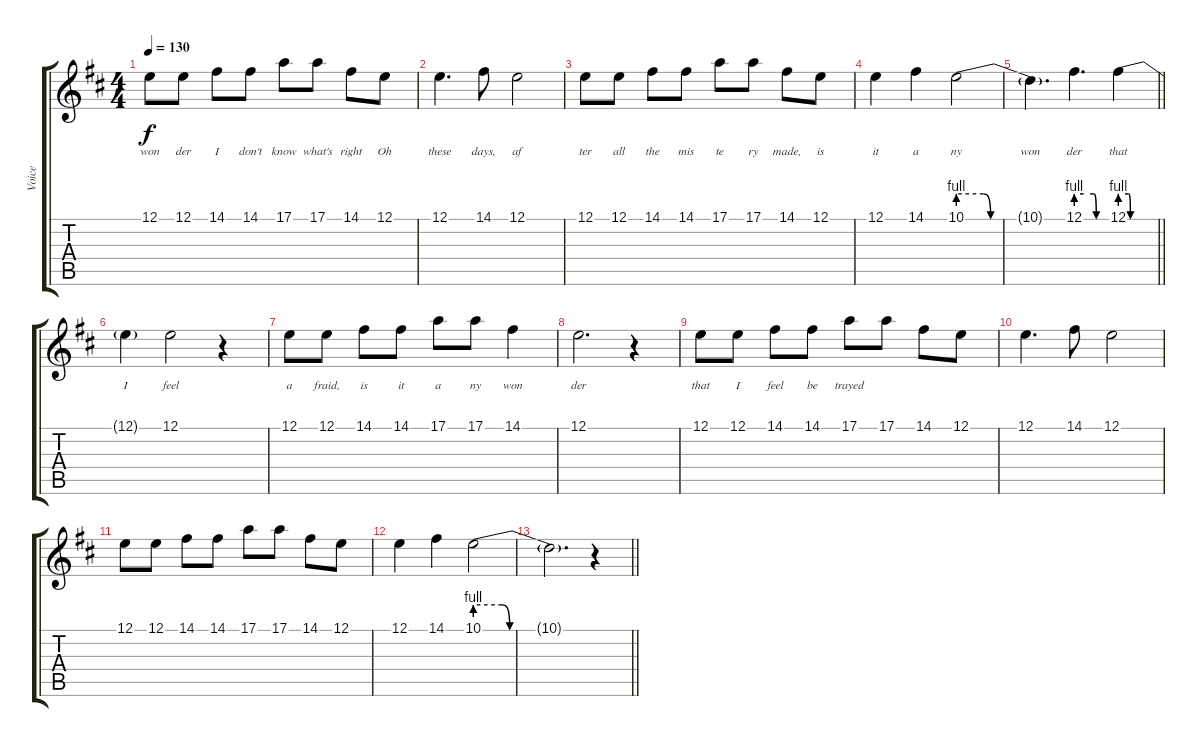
\track ("Voice" "Voice") {instrument flute}
\staff {score tabs}
\tuning (E4 B3 G3 D3 A2 E2) {hide}
\ts (4 4)
\tempo 130
\clef g2
\ks d
12.1.8{lyrics (0 "won") lyrics (1 "") lyrics (2 "") lyrics (3 "") lyrics (4 "") dy f} 12.1.8{lyrics (0 "der") lyrics (1 "") lyrics (2 "") lyrics (3 "") lyrics (4 "")} 14.1.8{lyrics (0 "I") lyrics (1 "") lyrics (2 "") lyrics (3 "") lyrics (4 "")} 14.1.8{lyrics (0 "don't") lyrics (1 "") lyrics (2 "") lyrics (3 "") lyrics (4 "")} 17.1.8{lyrics (0 "know") lyrics (1 "") lyrics (2 "") lyrics (3 "") lyrics (4 "")} 17.1.8{lyrics (0 "what's") lyrics (1 "") lyrics (2 "") lyrics (3 "") lyrics (4 "")} 14.1.8{lyrics (0 "right") lyrics (1 "") lyrics (2 "") lyrics (3 "") lyrics (4 "")} 12.1.8{lyrics (0 "Oh") lyrics (1 "") lyrics (2 "") lyrics (3 "") lyrics (4 "")} |
12.1.4{d lyrics (0 "these") lyrics (1 "") lyrics (2 "") lyrics (3 "") lyrics (4 "")} 14.1.8{lyrics (0 "days,") lyrics (1 "") lyrics (2 "") lyrics (3 "") lyrics (4 "")} 12.1.2{lyrics (0 "af") lyrics (1 "") lyrics (2 "") lyrics (3 "") lyrics (4 "")} |
12.1.8{lyrics (0 "ter") lyrics (1 "") lyrics (2 "") lyrics (3 "") lyrics (4 "")} 12.1.8{lyrics (0 "all") lyrics (1 "") lyrics (2 "") lyrics (3 "") lyrics (4 "")} 14.1.8{lyrics (0 "the") lyrics (1 "") lyrics (2 "") lyrics (3 "") lyrics (4 "")} 14.1.8{lyrics (0 "mis") lyrics (1 "") lyrics (2 "") lyrics (3 "") lyrics (4 "")} 17.1.8{lyrics (0 "te") lyrics (1 "") lyrics (2 "") lyrics (3 "") lyrics (4 "")} 17.1.8{lyrics (0 "ry") lyrics (1 "") lyrics (2 "") lyrics (3 "") lyrics (4 "")} 14.1.8{lyrics (0 "made,") lyrics (1 "") lyrics (2 "") lyrics (3 "") lyrics (4 "")} 12.1.8{lyrics (0 "is") lyrics (1 "") lyrics (2 "") lyrics (3 "") lyrics (4 "")} |
12.1.4{lyrics (0 "it") lyrics (1 "") lyrics (2 "") lyrics (3 "") lyrics (4 "")} 14.1.4{lyrics (0 "a") lyrics (1 "") lyrics (2 "") lyrics (3 "") lyrics (4 "")} 10.1{be (custom 0 4 14 4 18 0 60 0)}.2{lyrics (0 "ny") lyrics (1 "") lyrics (2 "") lyrics (3 "") lyrics (4 "")} |
\barLineRight lightlight
10.1{t}.4{d lyrics (0 "won") lyrics (1 "") lyrics (2 "") lyrics (3 "") lyrics (4 "")} 12.1{be (custom 0 4 15 4 35 4 40 0 60 0)}.4{d lyrics (0 "der") lyrics (1 "") lyrics (2 "") lyrics (3 "") lyrics (4 "")} 12.1{be (custom 0 4 15 4 18 0 30 0 60 0)}.4{lyrics (0 "that") lyrics (1 "") lyrics (2 "") lyrics (3 "") lyrics (4 "")} |
12.1{t}.4{lyrics (0 "I") lyrics (1 "") lyrics (2 "") lyrics (3 "") lyrics (4 "")} 12.1.2{lyrics (0 "feel") lyrics (1 "") lyrics (2 "") lyrics (3 "") lyrics (4 "")} r.4 |
12.1.8{lyrics (0 "a") lyrics (1 "") lyrics (2 "") lyrics (3 "") lyrics (4 "")} 12.1.8{lyrics (0 "fraid,") lyrics (1 "") lyrics (2 "") lyrics (3 "") lyrics (4 "")} 14.1.8{lyrics (0 "is") lyrics (1 "") lyrics (2 "") lyrics (3 "") lyrics (4 "")} 14.1.8{lyrics (0 "it") lyrics (1 "") lyrics (2 "") lyrics (3 "") lyrics (4 "")} 17.1.8{lyrics (0 "a") lyrics (1 "") lyrics (2 "") lyrics (3 "") lyrics (4 "")} 17.1.8{lyrics (0 "ny") lyrics (1 "") lyrics (2 "") lyrics (3 "") lyrics (4 "")} 14.1.4{lyrics (0 "won") lyrics (1 "") lyrics (2 "") lyrics (3 "") lyrics (4 "")} |
12.1.2{d lyrics (0 "der") lyrics (1 "") lyrics (2 "") lyrics (3 "") lyrics (4 "")} r.4 |
12.1.8{lyrics (0 "that") lyrics (1 "") lyrics (2 "") lyrics (3 "") lyrics (4 "")} 12.1.8{lyrics (0 "I") lyrics (1 "") lyrics (2 "") lyrics (3 "") lyrics (4 "")} 14.1.8{lyrics (0 "feel") lyrics (1 "") lyrics (2 "") lyrics (3 "") lyrics (4 "")} 14.1.8{lyrics (0 "be") lyrics (1 "") lyrics (2 "") lyrics (3 "") lyrics (4 "")} 17.1.8{lyrics (0 "trayed") lyrics (1 "") lyrics (2 "") lyrics (3 "") lyrics (4 "")} 17.1.8 14.1.8 12.1.8 |
12.1.4{d} 14.1.8 12.1.2 |
12.1.8 12.1.8 14.1.8 14.1.8 17.1.8 17.1.8 14.1.8 12.1.8 |
12.1.4 14.1.4 10.1{be (custom 0 4 14 4 18 0 60 0)}.2 |
\barLineRight lightlight
10.1{t}.2{d} r.4
